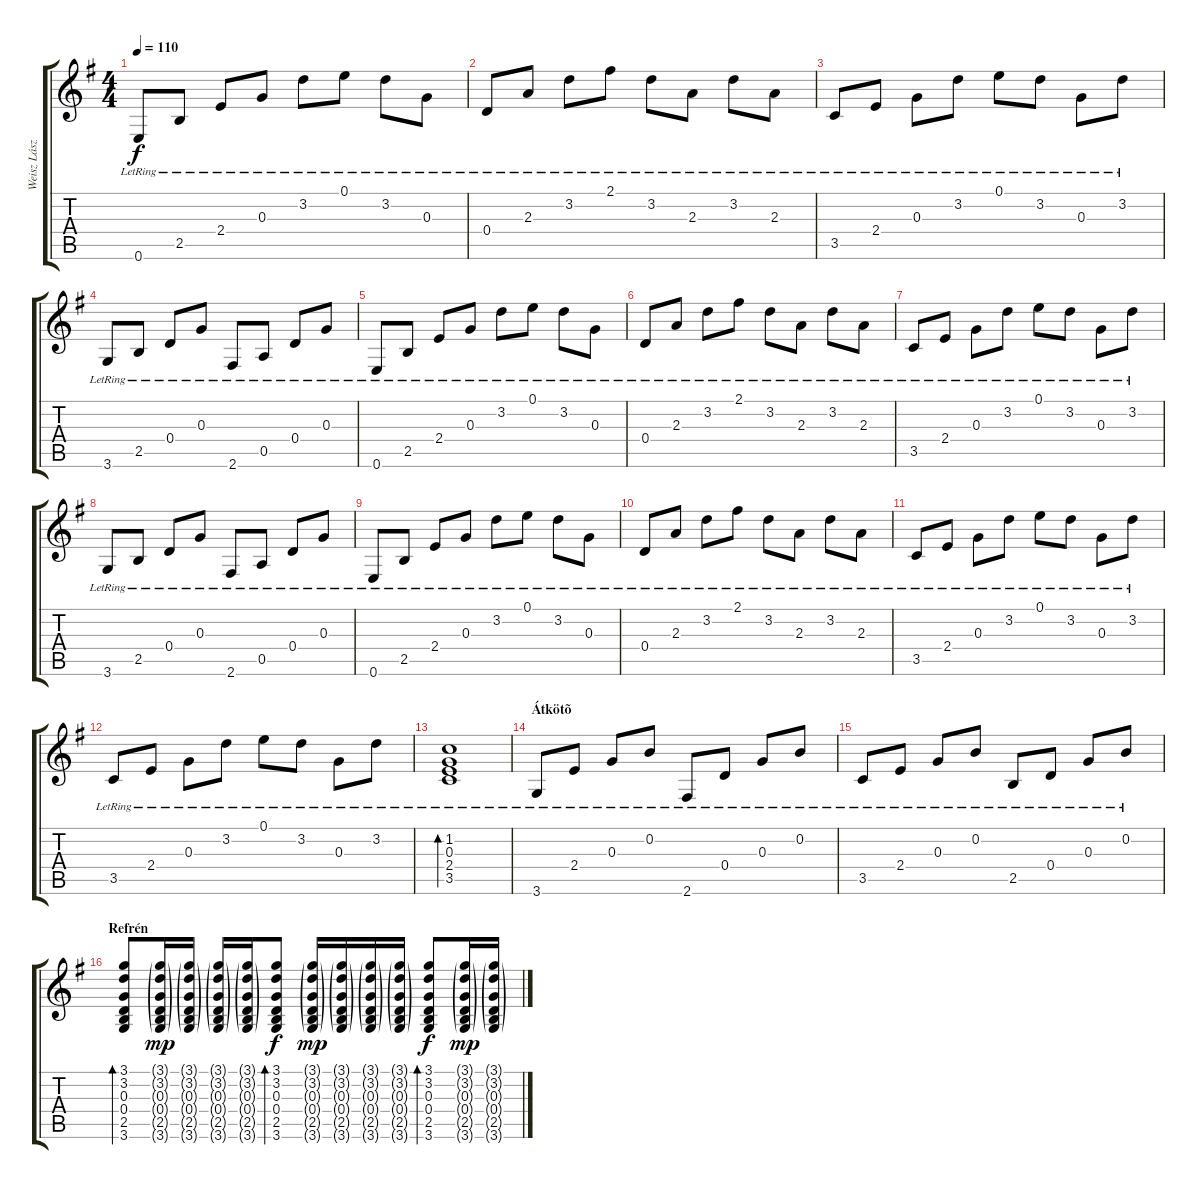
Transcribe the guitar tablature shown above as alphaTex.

\track ("Weisz László" "Weisz Lász") {instrument acousticguitarnylon}
\staff {score tabs}
\tuning (E4 B3 G3 D3 A2 E2) {hide}
\ts (4 4)
\tempo 110
\clef g2
\ks eminor
0.6{lr}.8{dy f} 2.5{lr}.8 2.4{lr}.8 0.3{lr}.8 3.2{lr}.8 0.1{lr}.8 3.2{lr}.8 0.3{lr}.8 |
0.4{lr}.8 2.3{lr}.8 3.2{lr}.8 2.1{lr}.8 3.2{lr}.8 2.3{lr}.8 3.2{lr}.8 2.3{lr}.8 |
3.5{lr}.8 2.4{lr}.8 0.3{lr}.8 3.2{lr}.8 0.1{lr}.8 3.2{lr}.8 0.3{lr}.8 3.2{lr}.8 |
3.6{lr}.8 2.5{lr}.8 0.4{lr}.8 0.3{lr}.8 2.6{lr}.8 0.5{lr}.8 0.4{lr}.8 0.3{lr}.8 |
0.6{lr}.8 2.5{lr}.8 2.4{lr}.8 0.3{lr}.8 3.2{lr}.8 0.1{lr}.8 3.2{lr}.8 0.3{lr}.8 |
0.4{lr}.8 2.3{lr}.8 3.2{lr}.8 2.1{lr}.8 3.2{lr}.8 2.3{lr}.8 3.2{lr}.8 2.3{lr}.8 |
3.5{lr}.8 2.4{lr}.8 0.3{lr}.8 3.2{lr}.8 0.1{lr}.8 3.2{lr}.8 0.3{lr}.8 3.2{lr}.8 |
3.6{lr}.8 2.5{lr}.8 0.4{lr}.8 0.3{lr}.8 2.6{lr}.8 0.5{lr}.8 0.4{lr}.8 0.3{lr}.8 |
0.6{lr}.8 2.5{lr}.8 2.4{lr}.8 0.3{lr}.8 3.2{lr}.8 0.1{lr}.8 3.2{lr}.8 0.3{lr}.8 |
0.4{lr}.8 2.3{lr}.8 3.2{lr}.8 2.1{lr}.8 3.2{lr}.8 2.3{lr}.8 3.2{lr}.8 2.3{lr}.8 |
3.5{lr}.8 2.4{lr}.8 0.3{lr}.8 3.2{lr}.8 0.1{lr}.8 3.2{lr}.8 0.3{lr}.8 3.2{lr}.8 |
3.5{lr}.8 2.4{lr}.8 0.3{lr}.8 3.2{lr}.8 0.1{lr}.8 3.2{lr}.8 0.3{lr}.8 3.2{lr}.8 |
(1.2 0.3 2.4 3.5{lr}).1{bd 60} |
\section ("" "Átkötõ")
3.6{lr}.8 2.4{lr}.8 0.3{lr}.8 0.2{lr}.8 2.6{lr}.8 0.4{lr}.8 0.3{lr}.8 0.2{lr}.8 |
3.5{lr}.8 2.4{lr}.8 0.3{lr}.8 0.2{lr}.8 2.5{lr}.8 0.4{lr}.8 0.3{lr}.8 0.2{lr}.8 |
\section ("" "Refrén")
(3.1 3.2 0.3 0.4 2.5 3.6).8{bd 60} (3.1{g} 3.2{g} 0.3{g} 0.4{g} 2.5{g} 3.6{g}).16{dy mp} (3.1{g} 3.2{g} 0.3{g} 0.4{g} 2.5{g} 3.6{g}).16 (3.1{g} 3.2{g} 0.3{g} 0.4{g} 2.5{g} 3.6{g}).16 (3.1{g} 3.2{g} 0.3{g} 0.4{g} 2.5{g} 3.6{g}).16 (3.1 3.2 0.3 0.4 2.5 3.6).8{bd 60 dy f} (3.1{g} 3.2{g} 0.3{g} 0.4{g} 2.5{g} 3.6{g}).16{dy mp} (3.1{g} 3.2{g} 0.3{g} 0.4{g} 2.5{g} 3.6{g}).16 (3.1{g} 3.2{g} 0.3{g} 0.4{g} 2.5{g} 3.6{g}).16 (3.1{g} 3.2{g} 0.3{g} 0.4{g} 2.5{g} 3.6{g}).16 (3.1 3.2 0.3 0.4 2.5 3.6).8{bd 60 dy f} (3.1{g} 3.2{g} 0.3{g} 0.4{g} 2.5{g} 3.6{g}).16{dy mp} (3.1{g} 3.2{g} 0.3{g} 0.4{g} 2.5{g} 3.6{g}).16
